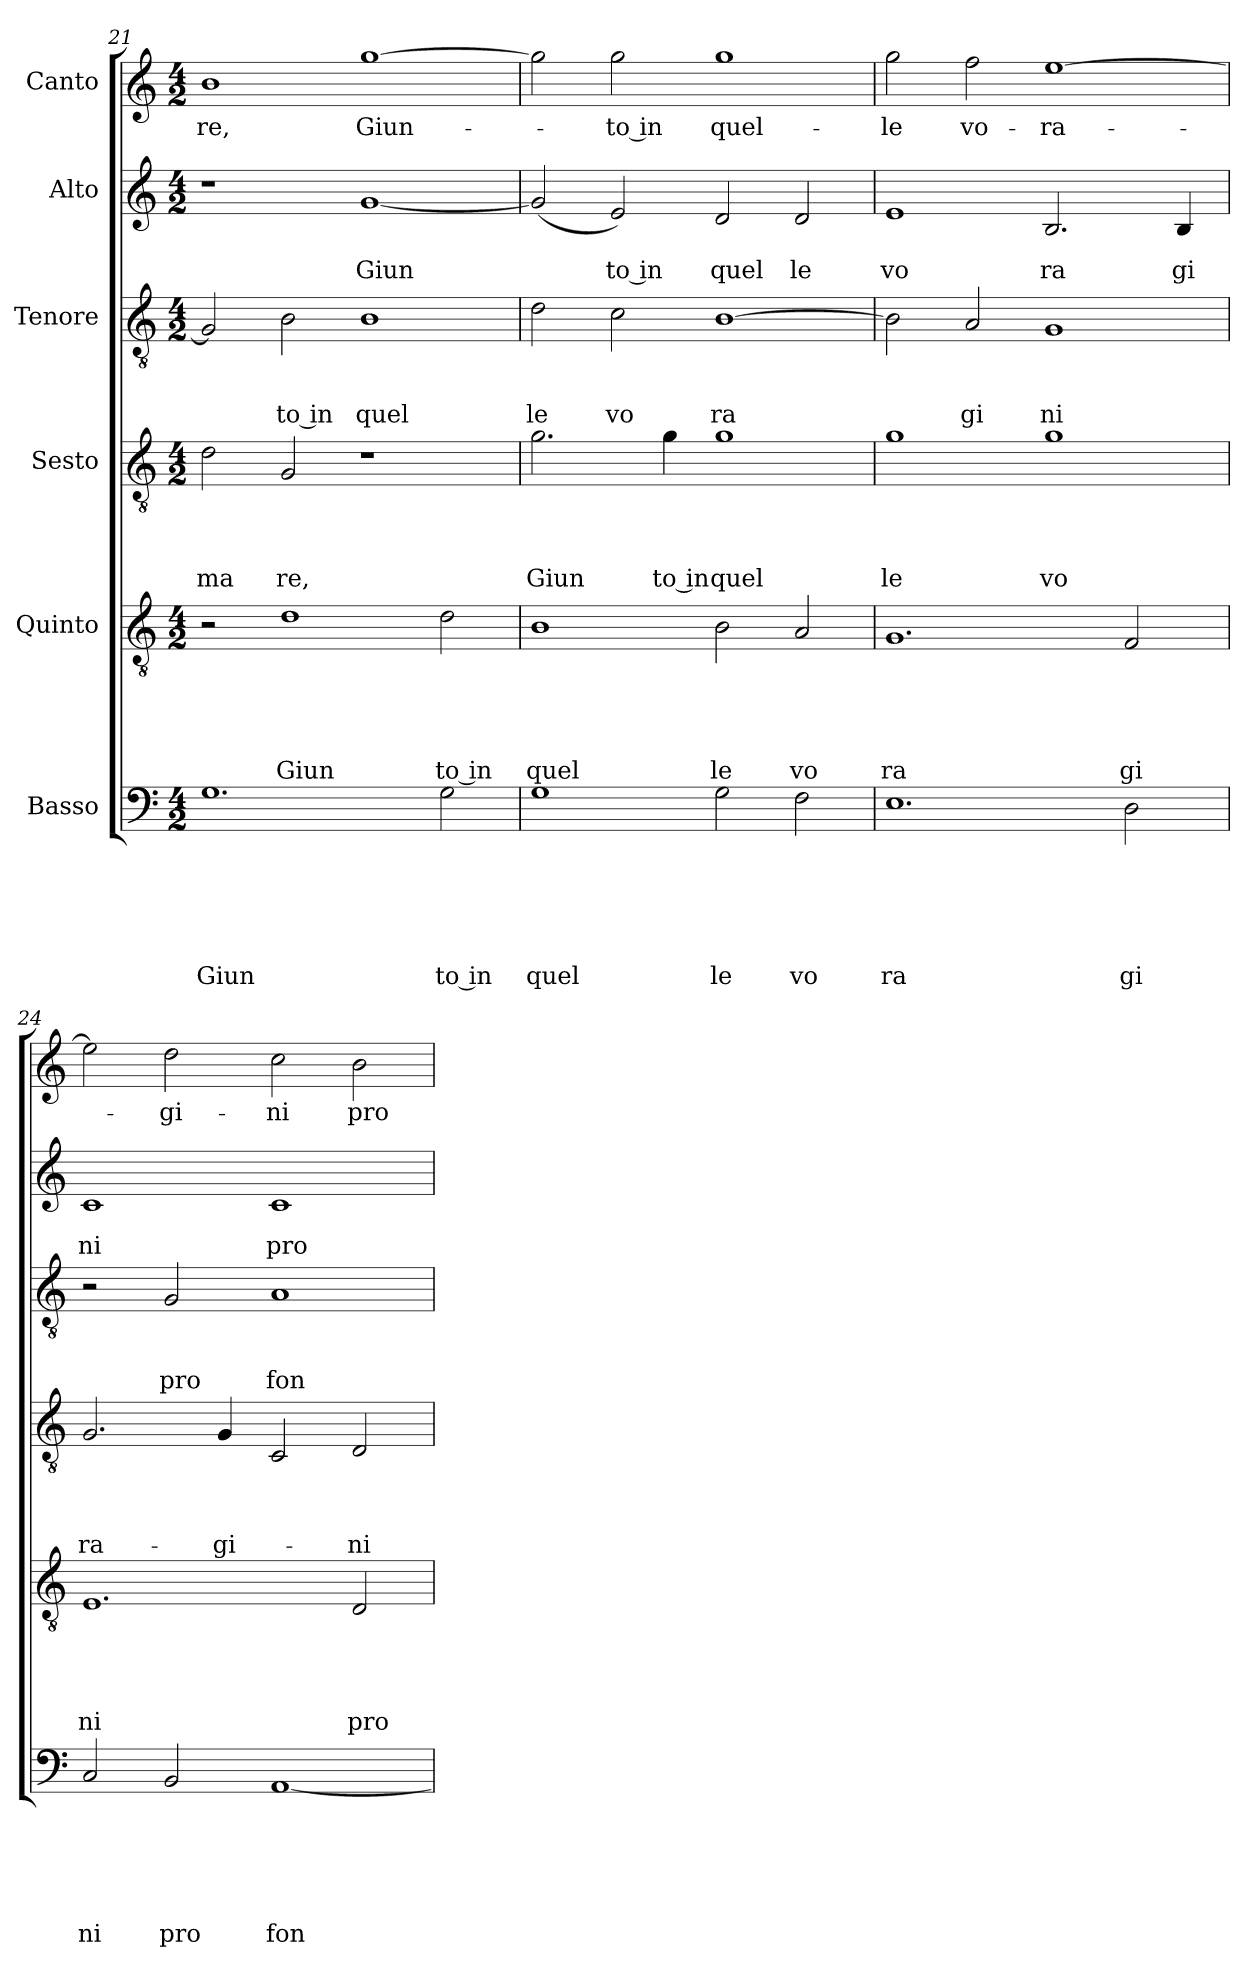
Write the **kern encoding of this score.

**kern	**text	**text	**text	**text	**text	**text	**kern	**text	**text	**text	**text	**text	**kern	**text	**text	**text	**text	**kern	**text	**text	**text	**kern	**text	**text	**kern	**text
*part6	*part6	*part6	*part6	*part6	*part6	*part6	*part5	*part5	*part5	*part5	*part5	*part5	*part4	*part4	*part4	*part4	*part4	*part3	*part3	*part3	*part3	*part2	*part2	*part2	*part1	*part1
*staff6	*staff6	*staff6	*staff6	*staff6	*staff6	*staff6	*staff5	*staff5	*staff5	*staff5	*staff5	*staff5	*staff4	*staff4	*staff4	*staff4	*staff4	*staff3	*staff3	*staff3	*staff3	*staff2	*staff2	*staff2	*staff1	*staff1
*I"Basso	*	*	*	*	*	*	*I"Quinto	*	*	*	*	*	*I"Sesto	*	*	*	*	*I"Tenore	*	*	*	*I"Alto	*	*	*I"Canto	*
*clefF4	*	*	*	*	*	*	*clefGv2	*	*	*	*	*	*clefGv2	*	*	*	*	*clefGv2	*	*	*	*clefG2	*	*	*clefG2	*
*k[]	*	*	*	*	*	*	*k[]	*	*	*	*	*	*k[]	*	*	*	*	*k[]	*	*	*	*k[]	*	*	*k[]	*
*C:	*	*	*	*	*	*	*C:	*	*	*	*	*	*C:	*	*	*	*	*C:	*	*	*	*C:	*	*	*C:	*
*M4/2	*	*	*	*	*	*	*M4/2	*	*	*	*	*	*M4/2	*	*	*	*	*M4/2	*	*	*	*M4/2	*	*	*M4/2	*
=21	=21	=21	=21	=21	=21	=21	=21	=21	=21	=21	=21	=21	=21	=21	=21	=21	=21	=21	=21	=21	=21	=21	=21	=21	=21	=21
!	!	!	!	!	!	!LO:LY:b	!	!	!	!	!	!	!	!	!	!	!LO:LY:b	!	!	!	!	!	!	!	!	!LO:LY:b
1.G	.	.	.	.	.	Giun	2r	.	.	.	.	.	2d\	.	.	.	ma	2G/]	.	.	.	1r	.	.	1b	-re,
!	!	!	!	!	!	!	!	!	!	!	!	!LO:LY:b	!	!	!	!	!LO:LY:b	!	!	!	!LO:LY:b:rj	!	!	!	!	!
.	.	.	.	.	.	.	1d	.	.	.	.	Giun	2G/	.	.	.	re,	2B\	.	.	to in	.	.	.	.	.
!	!	!	!	!	!	!	!	!	!	!	!	!	!	!	!	!	!	!	!	!	!LO:LY:b	!	!	!LO:LY:b	!	!LO:LY:b
.	.	.	.	.	.	.	.	.	.	.	.	.	1r	.	.	.	.	1B	.	.	quel	[<1g	.	Giun	[>1gg	Giun-
!	!	!	!	!	!	!LO:LY:b:rj	!	!	!	!	!	!LO:LY:b:rj	!	!	!	!	!	!	!	!	!	!	!	!	!	!
2G\	.	.	.	.	.	to in	2d\	.	.	.	.	to in	.	.	.	.	.	.	.	.	.	.	.	.	.	.
=22	=22	=22	=22	=22	=22	=22	=22	=22	=22	=22	=22	=22	=22	=22	=22	=22	=22	=22	=22	=22	=22	=22	=22	=22	=22	=22
!	!	!	!	!	!	!LO:LY:b	!	!	!	!	!	!LO:LY:b	!	!	!	!	!LO:LY:b	!	!	!	!LO:LY:b	!	!	!	!	!
1G	.	.	.	.	.	quel	1B	.	.	.	.	quel	2.g\	.	.	.	Giun	2d\	.	.	le	(2g/]	.	.	2gg\]	.
!	!	!	!	!	!	!	!	!	!	!	!	!	!	!	!	!	!	!	!	!	!LO:LY:b	!	!	!LO:LY:b:rj	!	!LO:LY:b:rj
.	.	.	.	.	.	.	.	.	.	.	.	.	.	.	.	.	.	2c\	.	.	vo	2e/)	.	to in	2gg\	-to in
!	!	!	!	!	!	!	!	!	!	!	!	!	!	!	!	!	!LO:LY:b:rj	!	!	!	!	!	!	!	!	!
.	.	.	.	.	.	.	.	.	.	.	.	.	4g\	.	.	.	to in	.	.	.	.	.	.	.	.	.
!	!	!	!	!	!	!LO:LY:b	!	!	!	!	!	!LO:LY:b	!	!	!	!	!LO:LY:b	!	!	!	!LO:LY:b	!	!	!LO:LY:b	!	!LO:LY:b
2G\	.	.	.	.	.	le	2B\	.	.	.	.	le	1g	.	.	.	quel	[>1B	.	.	ra	2d/	.	quel	1gg	quel-
!	!	!	!	!	!	!LO:LY:b	!	!	!	!	!	!LO:LY:b	!	!	!	!	!	!	!	!	!	!	!	!LO:LY:b	!	!
2F\	.	.	.	.	.	vo	2A/	.	.	.	.	vo	.	.	.	.	.	.	.	.	.	2d/	.	le	.	.
=23	=23	=23	=23	=23	=23	=23	=23	=23	=23	=23	=23	=23	=23	=23	=23	=23	=23	=23	=23	=23	=23	=23	=23	=23	=23	=23
!	!	!	!	!	!	!LO:LY:b	!	!	!	!	!	!LO:LY:b	!	!	!	!	!LO:LY:b	!	!	!	!	!	!	!LO:LY:b	!	!LO:LY:b
1.E	.	.	.	.	.	ra	1.G	.	.	.	.	ra	1g	.	.	.	le	2B\]	.	.	.	1e	.	vo	2gg\	-le
!	!	!	!	!	!	!	!	!	!	!	!	!	!	!	!	!	!	!	!	!	!LO:LY:b	!	!	!	!	!LO:LY:b
.	.	.	.	.	.	.	.	.	.	.	.	.	.	.	.	.	.	2A/	.	.	gi	.	.	.	2ff\	vo-
!	!	!	!	!	!	!	!	!	!	!	!	!	!	!	!	!	!LO:LY:b	!	!	!	!LO:LY:b	!	!	!LO:LY:b	!	!LO:LY:b
.	.	.	.	.	.	.	.	.	.	.	.	.	1g	.	.	.	vo	1G	.	.	ni	2.B/	.	ra	[>1ee	-ra-
!	!	!	!	!	!	!LO:LY:b	!	!	!	!	!	!LO:LY:b	!	!	!	!	!	!	!	!	!	!	!	!	!	!
2D\	.	.	.	.	.	gi	2F/	.	.	.	.	gi	.	.	.	.	.	.	.	.	.	.	.	.	.	.
!	!	!	!	!	!	!	!	!	!	!	!	!	!	!	!	!	!	!	!	!	!	!	!	!LO:LY:b	!	!
.	.	.	.	.	.	.	.	.	.	.	.	.	.	.	.	.	.	.	.	.	.	4B/	.	gi	.	.
!!LO:LB:g=z
=24	=24	=24	=24	=24	=24	=24	=24	=24	=24	=24	=24	=24	=24	=24	=24	=24	=24	=24	=24	=24	=24	=24	=24	=24	=24	=24
!	!	!	!	!	!	!LO:LY:b	!	!	!	!	!	!LO:LY:b	!	!	!	!	!LO:LY:b	!	!	!	!	!	!	!LO:LY:b	!	!
2C/	.	.	.	.	.	ni	1.E	.	.	.	.	ni	2.G/	.	.	.	ra-	2r	.	.	.	1c	.	ni	2ee\]	.
!	!	!	!	!	!	!LO:LY:b	!	!	!	!	!	!	!	!	!	!	!	!	!	!	!LO:LY:b	!	!	!	!	!LO:LY:b
2BB/	.	.	.	.	.	pro	.	.	.	.	.	.	.	.	.	.	.	2G/	.	.	pro	.	.	.	2dd\	-gi-
!	!	!	!	!	!	!	!	!	!	!	!	!	!	!	!	!	!LO:LY:b	!	!	!	!	!	!	!	!	!
.	.	.	.	.	.	.	.	.	.	.	.	.	4G/	.	.	.	-gi-	.	.	.	.	.	.	.	.	.
!	!	!	!	!	!	!LO:LY:b	!	!	!	!	!	!	!	!	!	!	!	!	!	!	!LO:LY:b	!	!	!LO:LY:b	!	!LO:LY:b
[<1AA	.	.	.	.	.	fon	.	.	.	.	.	.	2C/	.	.	.	.	1A	.	.	fon	1c	.	pro-	2cc\	-ni
!	!	!	!	!	!	!	!	!	!	!	!	!LO:LY:b	!	!	!	!	!LO:LY:b	!	!	!	!	!	!	!	!	!LO:LY:b
.	.	.	.	.	.	.	2D/	.	.	.	.	pro-	2D/	.	.	.	-ni	.	.	.	.	.	.	.	2b\	pro-
=	=	=	=	=	=	=	=	=	=	=	=	=	=	=	=	=	=	=	=	=	=	=	=	=	=	=
*-	*-	*-	*-	*-	*-	*-	*-	*-	*-	*-	*-	*-	*-	*-	*-	*-	*-	*-	*-	*-	*-	*-	*-	*-	*-	*-
